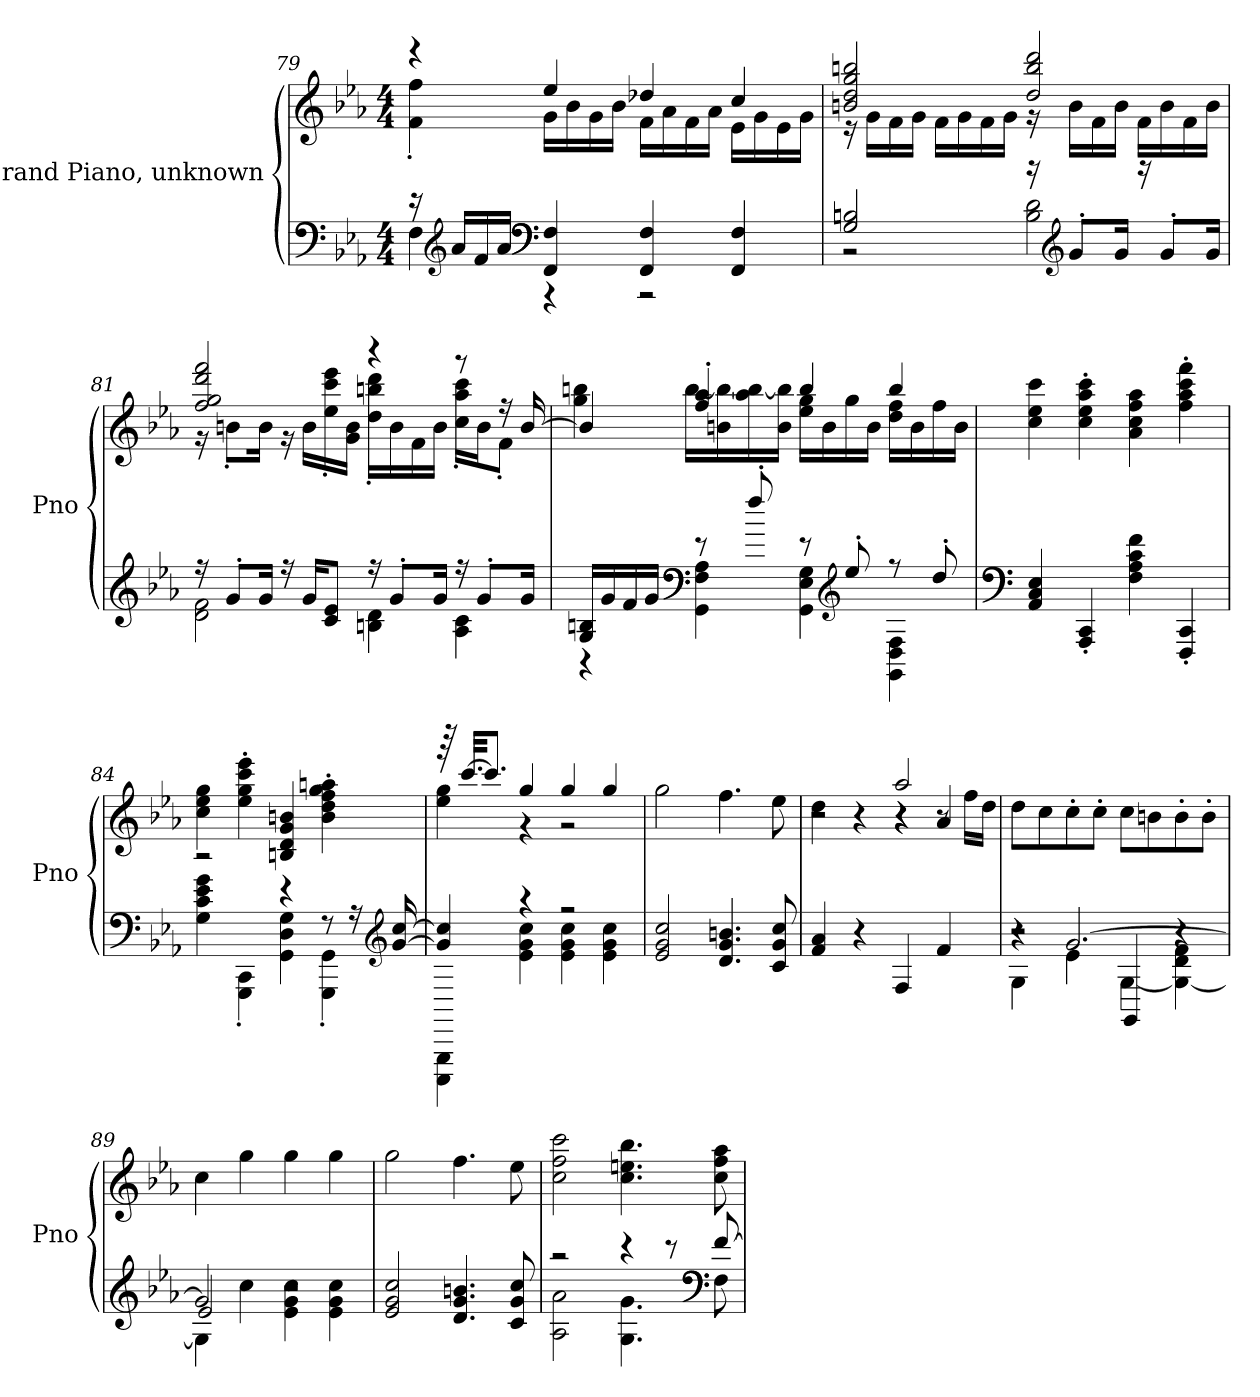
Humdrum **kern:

**kern	**kern
*part1	*part1
*staff2	*staff1
*I"Grand Piano, unknown	*
*I'Pno	*
!!LO:LB:g=z
*clefF4	*clefG2
*k[b-e-a-]	*k[b-e-a-]
*M4/4	*M4/4
=79	=79
*^	*^
16r	4F\	4r	4f\' 4ff\'
*clefG2	*	*	*
16a-/LL	.	.	.
16f/	.	.	.
16a-/JJ	.	.	.
*clefF4	*	*	*
4FF/ 4F/	4r	4ee-/	16g\LL
.	.	.	16b-\
.	.	.	16g\
.	.	.	16b-\JJ
4FF/ 4F/	2r	4dd-X/	16f\LL
.	.	.	16a-\
.	.	.	16f\
.	.	.	16a-\JJ
4FF/ 4F/	.	4cc/	16e-\LL
.	.	.	16g\
.	.	.	16e-\
.	.	.	16g\JJ
=80	=80	=80	=80
2G/ 2Bn/	2r	2bn/ 2dd/ 2gg/ 2bbn/	16r
.	.	.	16g\LL
.	.	.	16f\
.	.	.	16g\JJ
.	.	.	16f\LL
.	.	.	16g\
.	.	.	16f\
.	.	.	16g\JJ
16r	2B\ 2d\	2dd/ 2bb/ 2ddd/	16r
*clefG2	*	*	*
8g'/L	.	.	16b\LL
.	.	.	16f\
16g/Jk	.	.	16b\JJ
16r	.	.	16f\LL
8g'/L	.	.	16b\
.	.	.	16f\
16g/Jk	.	.	16b\JJ
!!LO:LB:g=z	!!
=81	=81	=81	=81
16r	2d\ 2f\	2ff/ 2gg/ 2ddd/ 2fff/	16r
8g'/L	.	.	8bn'\L
16g/Jk	.	.	16b\Jk
16r	.	.	16r
16g/KL	.	.	16b\LL
8c/ 8e-/J	.	.	16ee-\' 16ccc\' 16eee-\'
.	.	.	16g\ 16b\JJ
16r	4Bn\ 4d\	4r	16dd\' 16bbn\' 16ddd\'LL
8g'/L	.	.	16b\
.	.	.	16f\
16g/Jk	.	.	16b\JJ
16r	4A-\ 4c\	8r	16cc\' 16aa-\' 16ccc\'LL
8g'/L	.	.	16b\J
.	.	16r	8f'\J
16g/Jk	.	[16b/	.
=82	=82	=82	=82
16G/ 16Bn/LL	4r	4b/]	4gg\ 4bbn\
16g/	.	.	.
16f/	.	.	.
16g/JJ	.	.	.
*clefF4	*	*	*
8r	4GG\ 4F\ 4A-\	4ff/' 4aa-/'	[16bb\LL
.	.	.	16bn\ 16bb\_
8ff'/	.	.	16aa-\ 16bb\_
.	.	.	16b\ 16bb\]JJ
8r	4GG\ 4E-\ 4G\	4bb/	16ee-\ 16gg\LL
.	.	.	16b\
*clefG2	*	*	*
8ee-'/	.	.	16gg\
.	.	.	16b\JJ
8r	4GG\ 4D\ 4F\	4bb/	16dd\ 16ff\LL
.	.	.	16b\
8dd'/	.	.	16ff\
.	.	.	16b\JJ
*v	*v	*	*
*	*v	*v
!!LO:PB:g=z
=83	=83
*clefF4	*
4AA-/ 4C/ 4E-/	4cc\ 4ee-\ 4ccc\
4AAA-/' 4CC/'	4cc\' 4ee-\' 4aa-\' 4ccc\'
4F\ 4A-\ 4c\ 4f\	4a-\ 4cc\ 4ff\ 4aa-\
4FFF/' 4CC/'	4ff\' 4aa-\' 4ccc\' 4fff\'
=84	=84
*^	*
2r	4G\ 4c\ 4e-\ 4g\	4cc\ 4ee-\ 4gg\
.	4GGG\' 4CC\'	4ee-\' 4gg\' 4ccc\' 4eee-\'
4r	4GG\ 4D\ 4G\	4Bn/ 4d/ 4g/ 4bn/
8r	4GGG\' 4GG\'	4b\' 4dd\' 4ff\' 4gg\' 4aan\'
16r	.	.
*clefG2	*	*
[16g/ [16cc/	.	.
=85	=85	=85
*	*	*^
4g/] 4cc/]	4CCC\ 4GGG\	64r	4ee-\ 4gg\
.	.	[32.ccc/KKL	.
.	.	8.ccc/J]	.
4r	4e-\ 4g\ 4cc\	4gg/	4r
2r	4e-\ 4g\ 4cc\	4gg/	2r
.	4e-\ 4g\ 4cc\	4gg/	.
*v	*v	*	*
*	*v	*v
=86	=86
2e-/ 2g/ 2cc/	2gg\
4.d/ 4.g/ 4.bn/	4.ff\
8c/ 8g/ 8cc/	8ee-\
=87	=87
*	*^
*	*	*^
4f/ 4a-/	2r	4dd\	2r
4r	.	4r	.
4F/	2aa-/	4r	4r
4f/	.	8r	4a-/
.	.	16ff\LL	.
.	.	16dd\JJ	.
*	*v	*v	*v
!!LO:LB:g=z
=88	=88
*^	*
*	*^	*
4r	4G\	2r	8dd\L
.	.	.	8cc\
[2.g/	4e-\	.	8cc'\
.	.	.	8cc'\J
.	[4G\	4GG/	8cc\L
.	.	.	8bn\
.	4G\_ 4d\ 4f\	4r	8b'\
.	.	.	8b'\J
=89	=89	=89	=89
2g/]	4G\]	2e-/	4cc\
.	4cc\	.	4gg\
2r	4e-\ 4g\ 4cc\	2r	4gg\
.	4e-\ 4g\ 4cc\	.	4gg\
*v	*v	*v	*
=90	=90
2e-/ 2g/ 2cc/	2gg\
4.d/ 4.g/ 4.bn/	4.ff\
8c/ 8g/ 8cc/	8ee-\
=91	=91
*^	*
2r	2A-\ 2a-\	2cc\ 2ff\ 2ccc\
4r	4.G\ 4.g\	4.cc\ 4.een\ 4.bb-\
8r	.	.
*clefF4	*	*
[8f/	8F\	8cc\ 8ff\ 8aa-\
*v	*v	*
=	=
*-	*-
